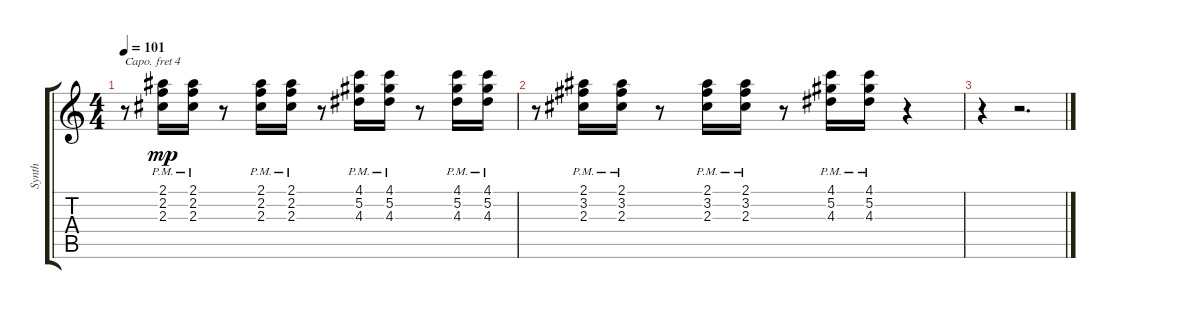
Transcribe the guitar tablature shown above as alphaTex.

\track ("Synth" "Synth") {instrument electricguitarclean}
\staff {score tabs}
\capo 4
\tuning (E4 B3 G3 D3 A2 E2) {hide}
\ts (4 4)
\tempo 101
\clef g2
\ks c
r.8{dy mp} (2.1{pm} 2.2{pm} 2.3{pm}).16 (2.1{pm} 2.2{pm} 2.3{pm}).16 r.8 (2.1{pm} 2.2{pm} 2.3{pm}).16 (2.1{pm} 2.2{pm} 2.3{pm}).16 r.8 (4.1{pm} 5.2{pm} 4.3{pm}).16 (4.1{pm} 5.2{pm} 4.3{pm}).16 r.8 (4.1{pm} 5.2{pm} 4.3{pm}).16 (4.1{pm} 5.2{pm} 4.3{pm}).16 |
r.8 (2.1{pm} 3.2{pm} 2.3{pm}).16 (2.1{pm} 3.2{pm} 2.3{pm}).16 r.8 (2.1{pm} 3.2{pm} 2.3{pm}).16 (2.1{pm} 3.2{pm} 2.3{pm}).16 r.8 (4.1{pm} 5.2{pm} 4.3{pm}).16 (4.1{pm} 5.2{pm} 4.3{pm}).16 r.4 |
r.4 r.2{d}
